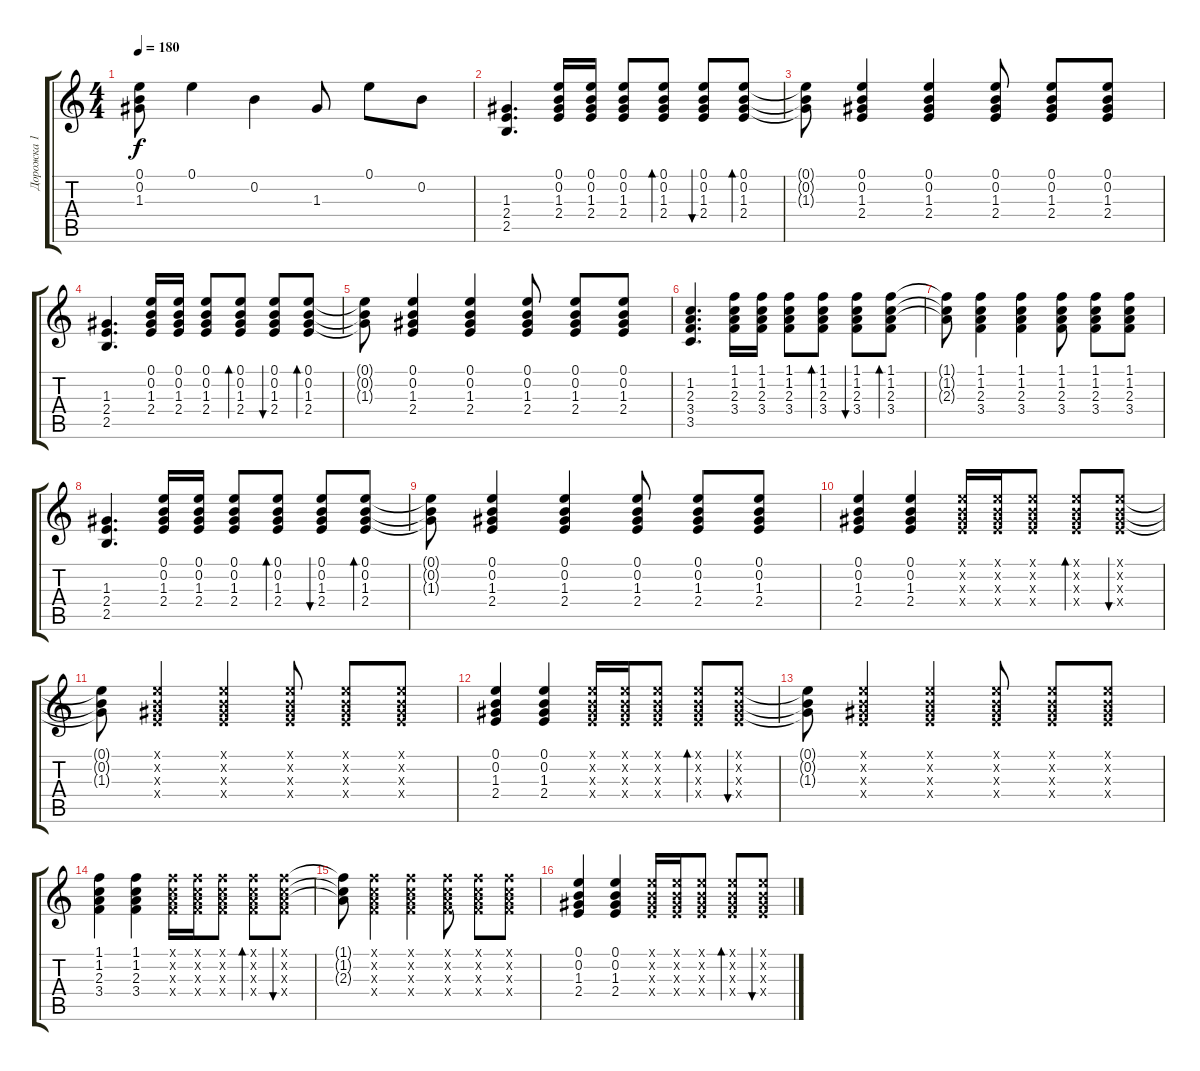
\track ("Дорожка 1" "Дорожка 1") {instrument acousticguitarsteel}
\staff {score tabs}
\tuning (E4 B3 G3 D3 A2 E2) {hide}
\ts (4 4)
\tempo 180
\clef g2
\ks c
(0.1{t} 0.2{t} 1.3{t}).8{dy f} 0.1.4 0.2.4 1.3.8 0.1.8 0.2.8 |
(1.3 2.4 2.5).4{d} (0.1 0.2 1.3 2.4).16 (0.1 0.2 1.3 2.4).16 (0.1 0.2 1.3 2.4).8 (0.1 0.2 1.3 2.4).8{bd 30} (0.1 0.2 1.3 2.4).8{bu 30} (0.1 0.2 1.3 2.4).8{bd 30} |
(0.1{t} 0.2{t} 1.3{t}).8 (0.1 0.2 1.3 2.4).4 (0.1 0.2 1.3 2.4).4 (0.1 0.2 1.3 2.4).8 (0.1 0.2 1.3 2.4).8 (0.1 0.2 1.3 2.4).8 |
(1.3 2.4 2.5).4{d} (0.1 0.2 1.3 2.4).16 (0.1 0.2 1.3 2.4).16 (0.1 0.2 1.3 2.4).8 (0.1 0.2 1.3 2.4).8{bd 30} (0.1 0.2 1.3 2.4).8{bu 30} (0.1 0.2 1.3 2.4).8{bd 30} |
(0.1{t} 0.2{t} 1.3{t}).8 (0.1 0.2 1.3 2.4).4 (0.1 0.2 1.3 2.4).4 (0.1 0.2 1.3 2.4).8 (0.1 0.2 1.3 2.4).8 (0.1 0.2 1.3 2.4).8 |
(1.2 2.3 3.4 3.5).4{d} (1.1 1.2 2.3 3.4).16 (1.1 1.2 2.3 3.4).16 (1.1 1.2 2.3 3.4).8 (1.1 1.2 2.3 3.4).8{bd 30} (1.1 1.2 2.3 3.4).8{bu 30} (1.1 1.2 2.3 3.4).8{bd 30} |
(1.1{t} 1.2{t} 2.3{t}).8 (1.1 1.2 2.3 3.4).4 (1.1 1.2 2.3 3.4).4 (1.1 1.2 2.3 3.4).8 (1.1 1.2 2.3 3.4).8 (1.1 1.2 2.3 3.4).8 |
(1.3 2.4 2.5).4{d} (0.1 0.2 1.3 2.4).16 (0.1 0.2 1.3 2.4).16 (0.1 0.2 1.3 2.4).8 (0.1 0.2 1.3 2.4).8{bd 30} (0.1 0.2 1.3 2.4).8{bu 30} (0.1 0.2 1.3 2.4).8{bd 30} |
(0.1{t} 0.2{t} 1.3{t}).8 (0.1 0.2 1.3 2.4).4 (0.1 0.2 1.3 2.4).4 (0.1 0.2 1.3 2.4).8 (0.1 0.2 1.3 2.4).8 (0.1 0.2 1.3 2.4).8 |
(0.1 0.2 1.3 2.4).4 (0.1 0.2 1.3 2.4).4 (0.1{x} 0.2{x} 1.3{x} 2.4{x}).16 (0.1{x} 0.2{x} 1.3{x} 2.4{x}).16 (0.1{x} 0.2{x} 1.3{x} 2.4{x}).8 (0.1{x} 0.2{x} 1.3{x} 2.4{x}).8{bd 30} (0.1{x} 0.2{x} 1.3{x} 2.4{x}).8{bu 30} |
(0.1{t} 0.2{t} 1.3{t}).8 (0.1{x} 0.2{x} 1.3{x} 2.4{x}).4 (0.1{x} 0.2{x} 1.3{x} 2.4{x}).4 (0.1{x} 0.2{x} 1.3{x} 2.4{x}).8 (0.1{x} 0.2{x} 1.3{x} 2.4{x}).8 (0.1{x} 0.2{x} 1.3{x} 2.4{x}).8 |
(0.1 0.2 1.3 2.4).4 (0.1 0.2 1.3 2.4).4 (0.1{x} 0.2{x} 1.3{x} 2.4{x}).16 (0.1{x} 0.2{x} 1.3{x} 2.4{x}).16 (0.1{x} 0.2{x} 1.3{x} 2.4{x}).8 (0.1{x} 0.2{x} 1.3{x} 2.4{x}).8{bd 30} (0.1{x} 0.2{x} 1.3{x} 2.4{x}).8{bu 30} |
(0.1{t} 0.2{t} 1.3{t}).8 (0.1{x} 0.2{x} 1.3{x} 2.4{x}).4 (0.1{x} 0.2{x} 1.3{x} 2.4{x}).4 (0.1{x} 0.2{x} 1.3{x} 2.4{x}).8 (0.1{x} 0.2{x} 1.3{x} 2.4{x}).8 (0.1{x} 0.2{x} 1.3{x} 2.4{x}).8 |
(1.1 1.2 2.3 3.4).4 (1.1 1.2 2.3 3.4).4 (1.1{x} 1.2{x} 2.3{x} 3.4{x}).16 (1.1{x} 1.2{x} 2.3{x} 3.4{x}).16 (1.1{x} 1.2{x} 2.3{x} 3.4{x}).8 (1.1{x} 1.2{x} 2.3{x} 3.4{x}).8{bd 30} (1.1{x} 1.2{x} 2.3{x} 3.4{x}).8{bu 30} |
(1.1{t} 1.2{t} 2.3{t}).8 (1.1{x} 1.2{x} 2.3{x} 3.4{x}).4 (1.1{x} 1.2{x} 2.3{x} 3.4{x}).4 (1.1{x} 1.2{x} 2.3{x} 3.4{x}).8 (1.1{x} 1.2{x} 2.3{x} 3.4{x}).8 (1.1{x} 1.2{x} 2.3{x} 3.4{x}).8 |
(0.1 0.2 1.3 2.4).4 (0.1 0.2 1.3 2.4).4 (0.1{x} 0.2{x} 1.3{x} 2.4{x}).16 (0.1{x} 0.2{x} 1.3{x} 2.4{x}).16 (0.1{x} 0.2{x} 1.3{x} 2.4{x}).8 (0.1{x} 0.2{x} 1.3{x} 2.4{x}).8{bd 30} (0.1{x} 0.2{x} 1.3{x} 2.4{x}).8{bu 30}
